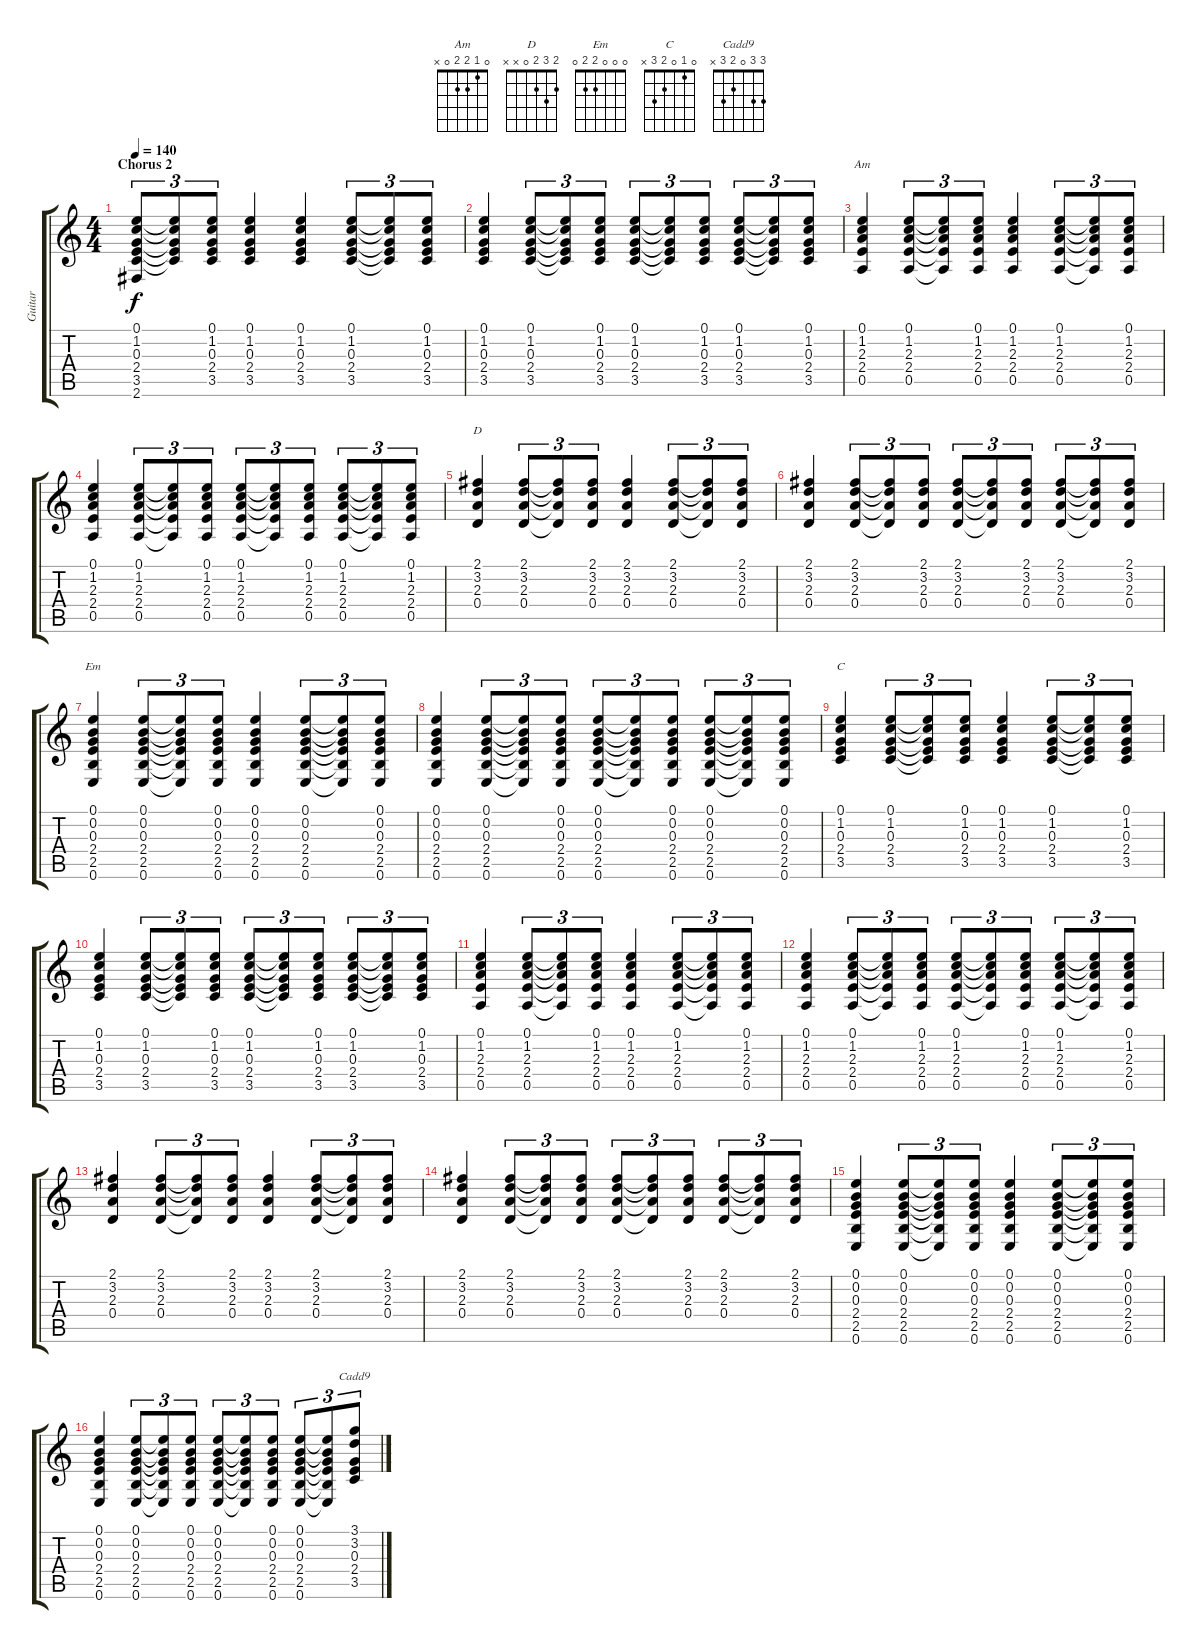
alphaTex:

\track ("Guitar" "Guitar") {instrument acousticguitarsteel}
\staff {score tabs}
\tuning (E4 B3 G3 D3 A2 E2) {hide}
\chord ("Am" 0 1 2 2 0 x)
\chord ("D" 2 3 2 0 x x)
\chord ("Em" 0 0 0 2 2 0)
\chord ("C" 0 1 0 2 3 x)
\chord ("Cadd9" 3 3 0 2 3 x)
\ts (4 4)
\section ("" "Chorus 2")
\tempo 140
\clef g2
\ks c
(0.1{t} 1.2{t} 0.3{t} 2.4{t} 3.5{t} 2.6{t}).8{tu (3 2) dy f} (0.1{t} 1.2{t} 0.3{t} 2.4{t} 3.5{t}).8{tu (3 2)} (0.1 1.2 0.3 2.4 3.5).8{tu (3 2)} (0.1 1.2 0.3 2.4 3.5).4 (0.1 1.2 0.3 2.4 3.5).4 (0.1 1.2 0.3 2.4 3.5).8{tu (3 2)} (0.1{t} 1.2{t} 0.3{t} 2.4{t} 3.5{t}).8{tu (3 2)} (0.1 1.2 0.3 2.4 3.5).8{tu (3 2)} |
(0.1 1.2 0.3 2.4 3.5).4 (0.1 1.2 0.3 2.4 3.5).8{tu (3 2)} (0.1{t} 1.2{t} 0.3{t} 2.4{t} 3.5{t}).8{tu (3 2)} (0.1 1.2 0.3 2.4 3.5).8{tu (3 2)} (0.1 1.2 0.3 2.4 3.5).8{tu (3 2)} (0.1{t} 1.2{t} 0.3{t} 2.4{t} 3.5{t}).8{tu (3 2)} (0.1 1.2 0.3 2.4 3.5).8{tu (3 2)} (0.1 1.2 0.3 2.4 3.5).8{tu (3 2)} (0.1{t} 1.2{t} 0.3{t} 2.4{t} 3.5{t}).8{tu (3 2)} (0.1 1.2 0.3 2.4 3.5).8{tu (3 2)} |
(0.1 1.2 2.3 2.4 0.5).4{ch "Am"} (0.1 1.2 2.3 2.4 0.5).8{tu (3 2)} (0.1{t} 1.2{t} 2.3{t} 2.4{t} 0.5{t}).8{tu (3 2)} (0.1 1.2 2.3 2.4 0.5).8{tu (3 2)} (0.1 1.2 2.3 2.4 0.5).4 (0.1 1.2 2.3 2.4 0.5).8{tu (3 2)} (0.1{t} 1.2{t} 2.3{t} 2.4{t} 0.5{t}).8{tu (3 2)} (0.1 1.2 2.3 2.4 0.5).8{tu (3 2)} |
(0.1 1.2 2.3 2.4 0.5).4 (0.1 1.2 2.3 2.4 0.5).8{tu (3 2)} (0.1{t} 1.2{t} 2.3{t} 2.4{t} 0.5{t}).8{tu (3 2)} (0.1 1.2 2.3 2.4 0.5).8{tu (3 2)} (0.1 1.2 2.3 2.4 0.5).8{tu (3 2)} (0.1{t} 1.2{t} 2.3{t} 2.4{t} 0.5{t}).8{tu (3 2)} (0.1 1.2 2.3 2.4 0.5).8{tu (3 2)} (0.1 1.2 2.3 2.4 0.5).8{tu (3 2)} (0.1{t} 1.2{t} 2.3{t} 2.4{t} 0.5{t}).8{tu (3 2)} (0.1 1.2 2.3 2.4 0.5).8{tu (3 2)} |
(2.1 3.2 2.3 0.4).4{ch "D"} (2.1 3.2 2.3 0.4).8{tu (3 2)} (2.1{t} 3.2{t} 2.3{t} 0.4{t}).8{tu (3 2)} (2.1 3.2 2.3 0.4).8{tu (3 2)} (2.1 3.2 2.3 0.4).4 (2.1 3.2 2.3 0.4).8{tu (3 2)} (2.1{t} 3.2{t} 2.3{t} 0.4{t}).8{tu (3 2)} (2.1 3.2 2.3 0.4).8{tu (3 2)} |
(2.1 3.2 2.3 0.4).4 (2.1 3.2 2.3 0.4).8{tu (3 2)} (2.1{t} 3.2{t} 2.3{t} 0.4{t}).8{tu (3 2)} (2.1 3.2 2.3 0.4).8{tu (3 2)} (2.1 3.2 2.3 0.4).8{tu (3 2)} (2.1{t} 3.2{t} 2.3{t} 0.4{t}).8{tu (3 2)} (2.1 3.2 2.3 0.4).8{tu (3 2)} (2.1 3.2 2.3 0.4).8{tu (3 2)} (2.1{t} 3.2{t} 2.3{t} 0.4{t}).8{tu (3 2)} (2.1 3.2 2.3 0.4).8{tu (3 2)} |
(0.1 0.2 0.3 2.4 2.5 0.6).4{ch "Em"} (0.1 0.2 0.3 2.4 2.5 0.6).8{tu (3 2)} (0.1{t} 0.2{t} 0.3{t} 2.4{t} 2.5{t} 0.6{t}).8{tu (3 2)} (0.1 0.2 0.3 2.4 2.5 0.6).8{tu (3 2)} (0.1 0.2 0.3 2.4 2.5 0.6).4 (0.1 0.2 0.3 2.4 2.5 0.6).8{tu (3 2)} (0.1{t} 0.2{t} 0.3{t} 2.4{t} 2.5{t} 0.6{t}).8{tu (3 2)} (0.1 0.2 0.3 2.4 2.5 0.6).8{tu (3 2)} |
(0.1 0.2 0.3 2.4 2.5 0.6).4 (0.1 0.2 0.3 2.4 2.5 0.6).8{tu (3 2)} (0.1{t} 0.2{t} 0.3{t} 2.4{t} 2.5{t} 0.6{t}).8{tu (3 2)} (0.1 0.2 0.3 2.4 2.5 0.6).8{tu (3 2)} (0.1 0.2 0.3 2.4 2.5 0.6).8{tu (3 2)} (0.1{t} 0.2{t} 0.3{t} 2.4{t} 2.5{t} 0.6{t}).8{tu (3 2)} (0.1 0.2 0.3 2.4 2.5 0.6).8{tu (3 2)} (0.1 0.2 0.3 2.4 2.5 0.6).8{tu (3 2)} (0.1{t} 0.2{t} 0.3{t} 2.4{t} 2.5{t} 0.6{t}).8{tu (3 2)} (0.1 0.2 0.3 2.4 2.5 0.6).8{tu (3 2)} |
(0.1 1.2 0.3 2.4 3.5).4{ch "C"} (0.1 1.2 0.3 2.4 3.5).8{tu (3 2)} (0.1{t} 1.2{t} 0.3{t} 2.4{t} 3.5{t}).8{tu (3 2)} (0.1 1.2 0.3 2.4 3.5).8{tu (3 2)} (0.1 1.2 0.3 2.4 3.5).4 (0.1 1.2 0.3 2.4 3.5).8{tu (3 2)} (0.1{t} 1.2{t} 0.3{t} 2.4{t} 3.5{t}).8{tu (3 2)} (0.1 1.2 0.3 2.4 3.5).8{tu (3 2)} |
(0.1 1.2 0.3 2.4 3.5).4 (0.1 1.2 0.3 2.4 3.5).8{tu (3 2)} (0.1{t} 1.2{t} 0.3{t} 2.4{t} 3.5{t}).8{tu (3 2)} (0.1 1.2 0.3 2.4 3.5).8{tu (3 2)} (0.1 1.2 0.3 2.4 3.5).8{tu (3 2)} (0.1{t} 1.2{t} 0.3{t} 2.4{t} 3.5{t}).8{tu (3 2)} (0.1 1.2 0.3 2.4 3.5).8{tu (3 2)} (0.1 1.2 0.3 2.4 3.5).8{tu (3 2)} (0.1{t} 1.2{t} 0.3{t} 2.4{t} 3.5{t}).8{tu (3 2)} (0.1 1.2 0.3 2.4 3.5).8{tu (3 2)} |
(0.1 1.2 2.3 2.4 0.5).4 (0.1 1.2 2.3 2.4 0.5).8{tu (3 2)} (0.1{t} 1.2{t} 2.3{t} 2.4{t} 0.5{t}).8{tu (3 2)} (0.1 1.2 2.3 2.4 0.5).8{tu (3 2)} (0.1 1.2 2.3 2.4 0.5).4 (0.1 1.2 2.3 2.4 0.5).8{tu (3 2)} (0.1{t} 1.2{t} 2.3{t} 2.4{t} 0.5{t}).8{tu (3 2)} (0.1 1.2 2.3 2.4 0.5).8{tu (3 2)} |
(0.1 1.2 2.3 2.4 0.5).4 (0.1 1.2 2.3 2.4 0.5).8{tu (3 2)} (0.1{t} 1.2{t} 2.3{t} 2.4{t} 0.5{t}).8{tu (3 2)} (0.1 1.2 2.3 2.4 0.5).8{tu (3 2)} (0.1 1.2 2.3 2.4 0.5).8{tu (3 2)} (0.1{t} 1.2{t} 2.3{t} 2.4{t} 0.5{t}).8{tu (3 2)} (0.1 1.2 2.3 2.4 0.5).8{tu (3 2)} (0.1 1.2 2.3 2.4 0.5).8{tu (3 2)} (0.1{t} 1.2{t} 2.3{t} 2.4{t} 0.5{t}).8{tu (3 2)} (0.1 1.2 2.3 2.4 0.5).8{tu (3 2)} |
(2.1 3.2 2.3 0.4).4 (2.1 3.2 2.3 0.4).8{tu (3 2)} (2.1{t} 3.2{t} 2.3{t} 0.4{t}).8{tu (3 2)} (2.1 3.2 2.3 0.4).8{tu (3 2)} (2.1 3.2 2.3 0.4).4 (2.1 3.2 2.3 0.4).8{tu (3 2)} (2.1{t} 3.2{t} 2.3{t} 0.4{t}).8{tu (3 2)} (2.1 3.2 2.3 0.4).8{tu (3 2)} |
(2.1 3.2 2.3 0.4).4 (2.1 3.2 2.3 0.4).8{tu (3 2)} (2.1{t} 3.2{t} 2.3{t} 0.4{t}).8{tu (3 2)} (2.1 3.2 2.3 0.4).8{tu (3 2)} (2.1 3.2 2.3 0.4).8{tu (3 2)} (2.1{t} 3.2{t} 2.3{t} 0.4{t}).8{tu (3 2)} (2.1 3.2 2.3 0.4).8{tu (3 2)} (2.1 3.2 2.3 0.4).8{tu (3 2)} (2.1{t} 3.2{t} 2.3{t} 0.4{t}).8{tu (3 2)} (2.1 3.2 2.3 0.4).8{tu (3 2)} |
(0.1 0.2 0.3 2.4 2.5 0.6).4 (0.1 0.2 0.3 2.4 2.5 0.6).8{tu (3 2)} (0.1{t} 0.2{t} 0.3{t} 2.4{t} 2.5{t} 0.6{t}).8{tu (3 2)} (0.1 0.2 0.3 2.4 2.5 0.6).8{tu (3 2)} (0.1 0.2 0.3 2.4 2.5 0.6).4 (0.1 0.2 0.3 2.4 2.5 0.6).8{tu (3 2)} (0.1{t} 0.2{t} 0.3{t} 2.4{t} 2.5{t} 0.6{t}).8{tu (3 2)} (0.1 0.2 0.3 2.4 2.5 0.6).8{tu (3 2)} |
(0.1 0.2 0.3 2.4 2.5 0.6).4 (0.1 0.2 0.3 2.4 2.5 0.6).8{tu (3 2)} (0.1{t} 0.2{t} 0.3{t} 2.4{t} 2.5{t} 0.6{t}).8{tu (3 2)} (0.1 0.2 0.3 2.4 2.5 0.6).8{tu (3 2)} (0.1 0.2 0.3 2.4 2.5 0.6).8{tu (3 2)} (0.1{t} 0.2{t} 0.3{t} 2.4{t} 2.5{t} 0.6{t}).8{tu (3 2)} (0.1 0.2 0.3 2.4 2.5 0.6).8{tu (3 2)} (0.1 0.2 0.3 2.4 2.5 0.6).8{tu (3 2)} (0.1{t} 0.2{t} 0.3{t} 2.4{t} 2.5{t} 0.6{t}).8{tu (3 2)} (3.1 3.2 0.3 2.4 3.5).8{tu (3 2) ch "Cadd9"}
